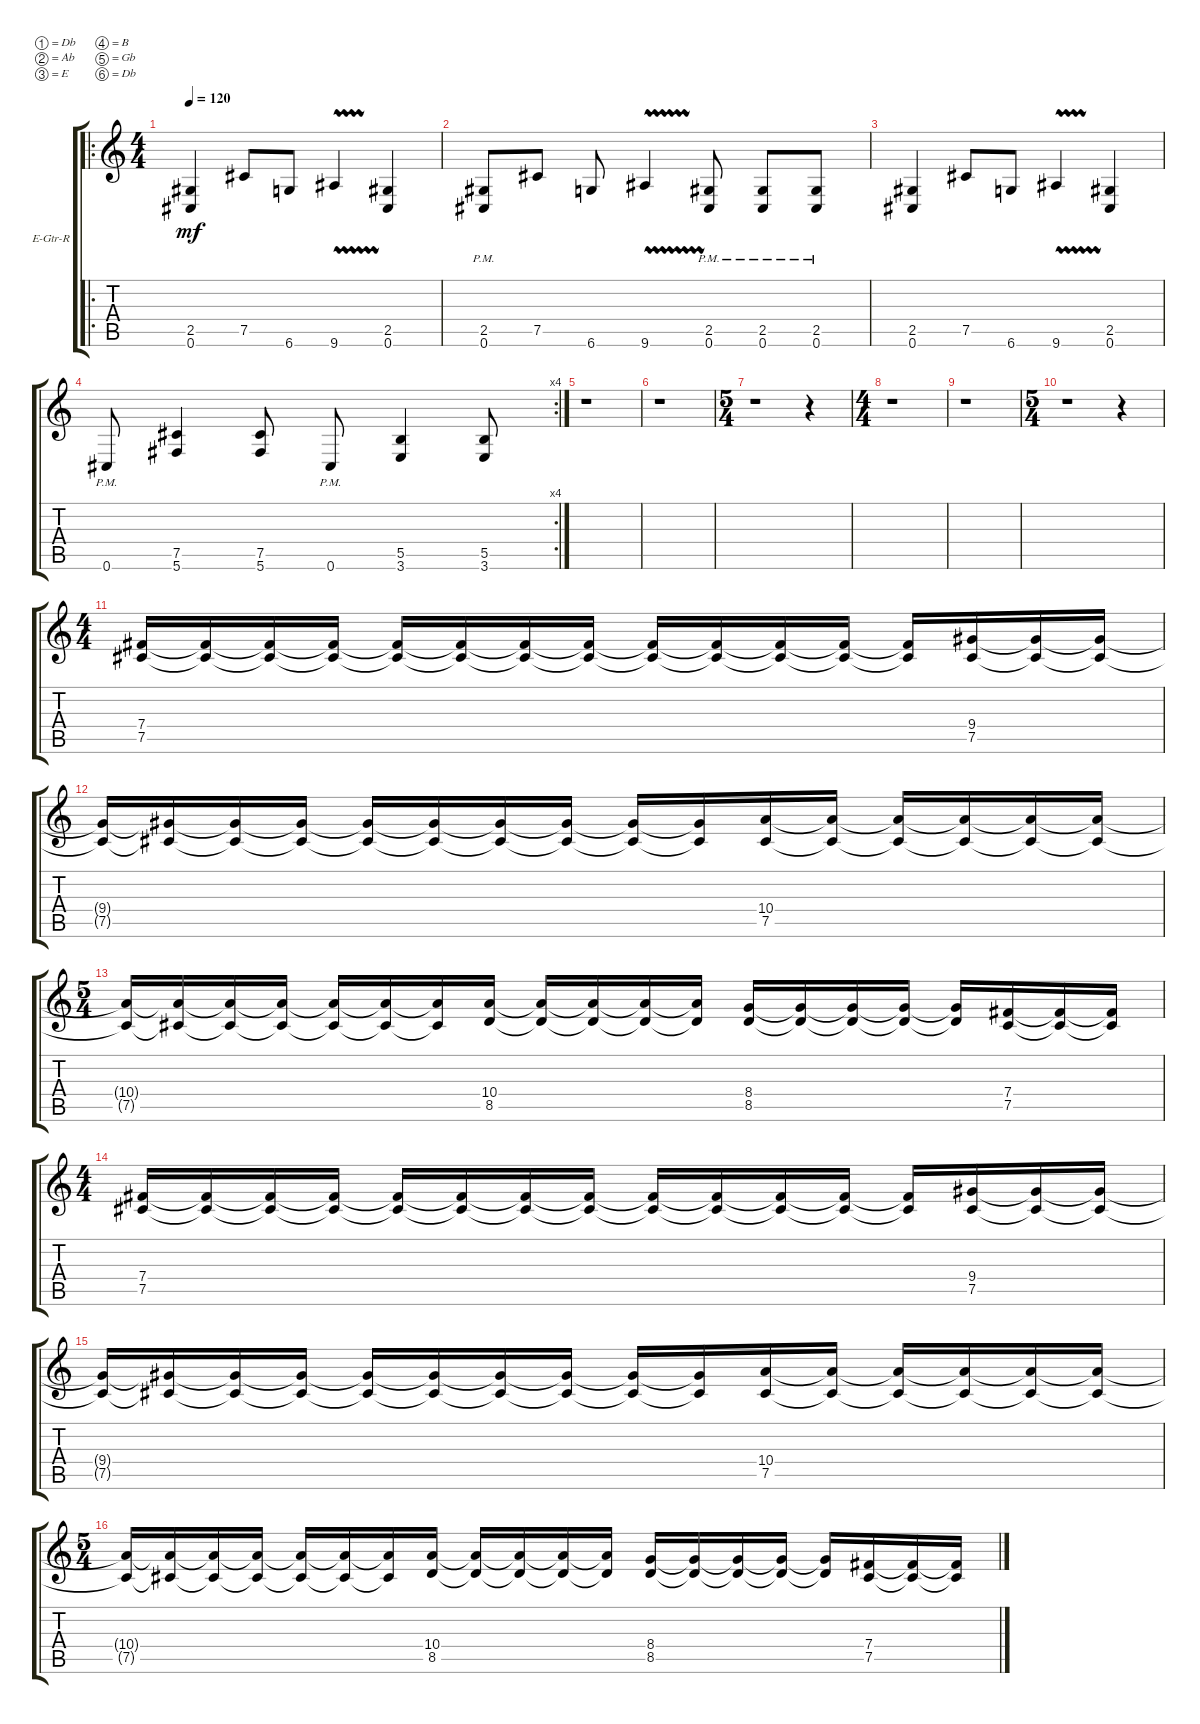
\bracketExtendMode groupsimilarinstruments
\firstSystemTrackNameOrientation horizontal
\otherSystemsTrackNameOrientation horizontal
\track ("Electric Guitar R" "E-Gtr-R") {instrument distortionguitar}
\staff {score tabs}
\tuning (Db4 Ab3 E3 B2 Gb2 Db2)
\ro
\ts (4 4)
\tempo 120
\clef g2
\ks c
(2.5 0.6).4{dy mf} 7.5.8 6.6.8 9.6{vw}.4 (0.6 2.5).4 |
(2.5{pm} 0.6{pm}).8 7.5.8 6.6.8 9.6{vw}.4 (0.6{pm} 2.5{pm}).8 (2.5{pm} 0.6{pm}).8 (2.5{pm} 0.6{pm}).8 |
(2.5 0.6).4 7.5.8 6.6.8 9.6{vw}.4 (0.6 2.5).4 |
\rc 4
0.6{pm}.8 (5.6 7.5).4 (5.6 7.5).8 0.6{pm}.8 (3.6 5.5).4 (3.6 5.5).8 |
r.1 |
r.1 |
\ts (5 4)
r.1 r.4 |
\ts (4 4)
r.1 |
r.1 |
\ts (5 4)
r.1 r.4 |
\ts (4 4)
(7.5 7.4).16 (7.5{t} 7.4{t}).16 (7.5{t} 7.4{t}).16 (7.5{t} 7.4{t}).16 (7.5{t} 7.4{t}).16 (7.5{t} 7.4{t}).16 (7.5{t} 7.4{t}).16 (7.5{t} 7.4{t}).16 (7.5{t} 7.4{t}).16 (7.5{t} 7.4{t}).16 (7.5{t} 7.4{t}).16 (7.5{t} 7.4{t}).16 (7.5{t} 7.4{t}).16 (7.5 9.4).16 (7.5{t} 9.4{t}).16 (7.5{t} 9.4{t}).16 |
(7.5{t} 9.4{t}).16 (7.5{t} 9.4{t}).16 (7.5{t} 9.4{t}).16 (7.5{t} 9.4{t}).16 (7.5{t} 9.4{t}).16 (7.5{t} 9.4{t}).16 (7.5{t} 9.4{t}).16 (7.5{t} 9.4{t}).16 (7.5{t} 9.4{t}).16 (7.5{t} 9.4{t}).16 (7.5 10.4).16 (7.5{t} 10.4{t}).16 (7.5{t} 10.4{t}).16 (7.5{t} 10.4{t}).16 (7.5{t} 10.4{t}).16 (10.4{t} 7.5{t}).16 |
\ts (5 4)
(7.5{t} 10.4{t}).16 (7.5{t} 10.4{t}).16 (7.5{t} 10.4{t}).16 (7.5{t} 10.4{t}).16 (7.5{t} 10.4{t}).16 (7.5{t} 10.4{t}).16 (7.5{t} 10.4{t}).16 (8.5 10.4).16 (8.5{t} 10.4{t}).16 (8.5{t} 10.4{t}).16 (8.5{t} 10.4{t}).16 (8.5{t} 10.4{t}).16 (8.5 8.4).16 (8.5{t} 8.4{t}).16 (8.5{t} 8.4{t}).16 (8.5{t} 8.4{t}).16 (8.5{t} 8.4{t}).16 (7.5 7.4).16 (7.5{t} 7.4{t}).16 (7.5{t} 7.4{t}).16 |
\ts (4 4)
(7.5 7.4).16 (7.5{t} 7.4{t}).16 (7.5{t} 7.4{t}).16 (7.5{t} 7.4{t}).16 (7.5{t} 7.4{t}).16 (7.5{t} 7.4{t}).16 (7.5{t} 7.4{t}).16 (7.5{t} 7.4{t}).16 (7.5{t} 7.4{t}).16 (7.5{t} 7.4{t}).16 (7.5{t} 7.4{t}).16 (7.5{t} 7.4{t}).16 (7.5{t} 7.4{t}).16 (7.5 9.4).16 (7.5{t} 9.4{t}).16 (7.5{t} 9.4{t}).16 |
(7.5{t} 9.4{t}).16 (7.5{t} 9.4{t}).16 (7.5{t} 9.4{t}).16 (7.5{t} 9.4{t}).16 (7.5{t} 9.4{t}).16 (7.5{t} 9.4{t}).16 (7.5{t} 9.4{t}).16 (7.5{t} 9.4{t}).16 (7.5{t} 9.4{t}).16 (7.5{t} 9.4{t}).16 (7.5 10.4).16 (7.5{t} 10.4{t}).16 (7.5{t} 10.4{t}).16 (7.5{t} 10.4{t}).16 (7.5{t} 10.4{t}).16 (10.4{t} 7.5{t}).16 |
\ts (5 4)
(7.5{t} 10.4{t}).16 (7.5{t} 10.4{t}).16 (7.5{t} 10.4{t}).16 (7.5{t} 10.4{t}).16 (7.5{t} 10.4{t}).16 (7.5{t} 10.4{t}).16 (7.5{t} 10.4{t}).16 (8.5 10.4).16 (8.5{t} 10.4{t}).16 (8.5{t} 10.4{t}).16 (8.5{t} 10.4{t}).16 (8.5{t} 10.4{t}).16 (8.5 8.4).16 (8.5{t} 8.4{t}).16 (8.5{t} 8.4{t}).16 (8.5{t} 8.4{t}).16 (8.5{t} 8.4{t}).16 (7.5 7.4).16 (7.4{t} 7.5{t}).16 (7.4{t} 7.5{t}).16
